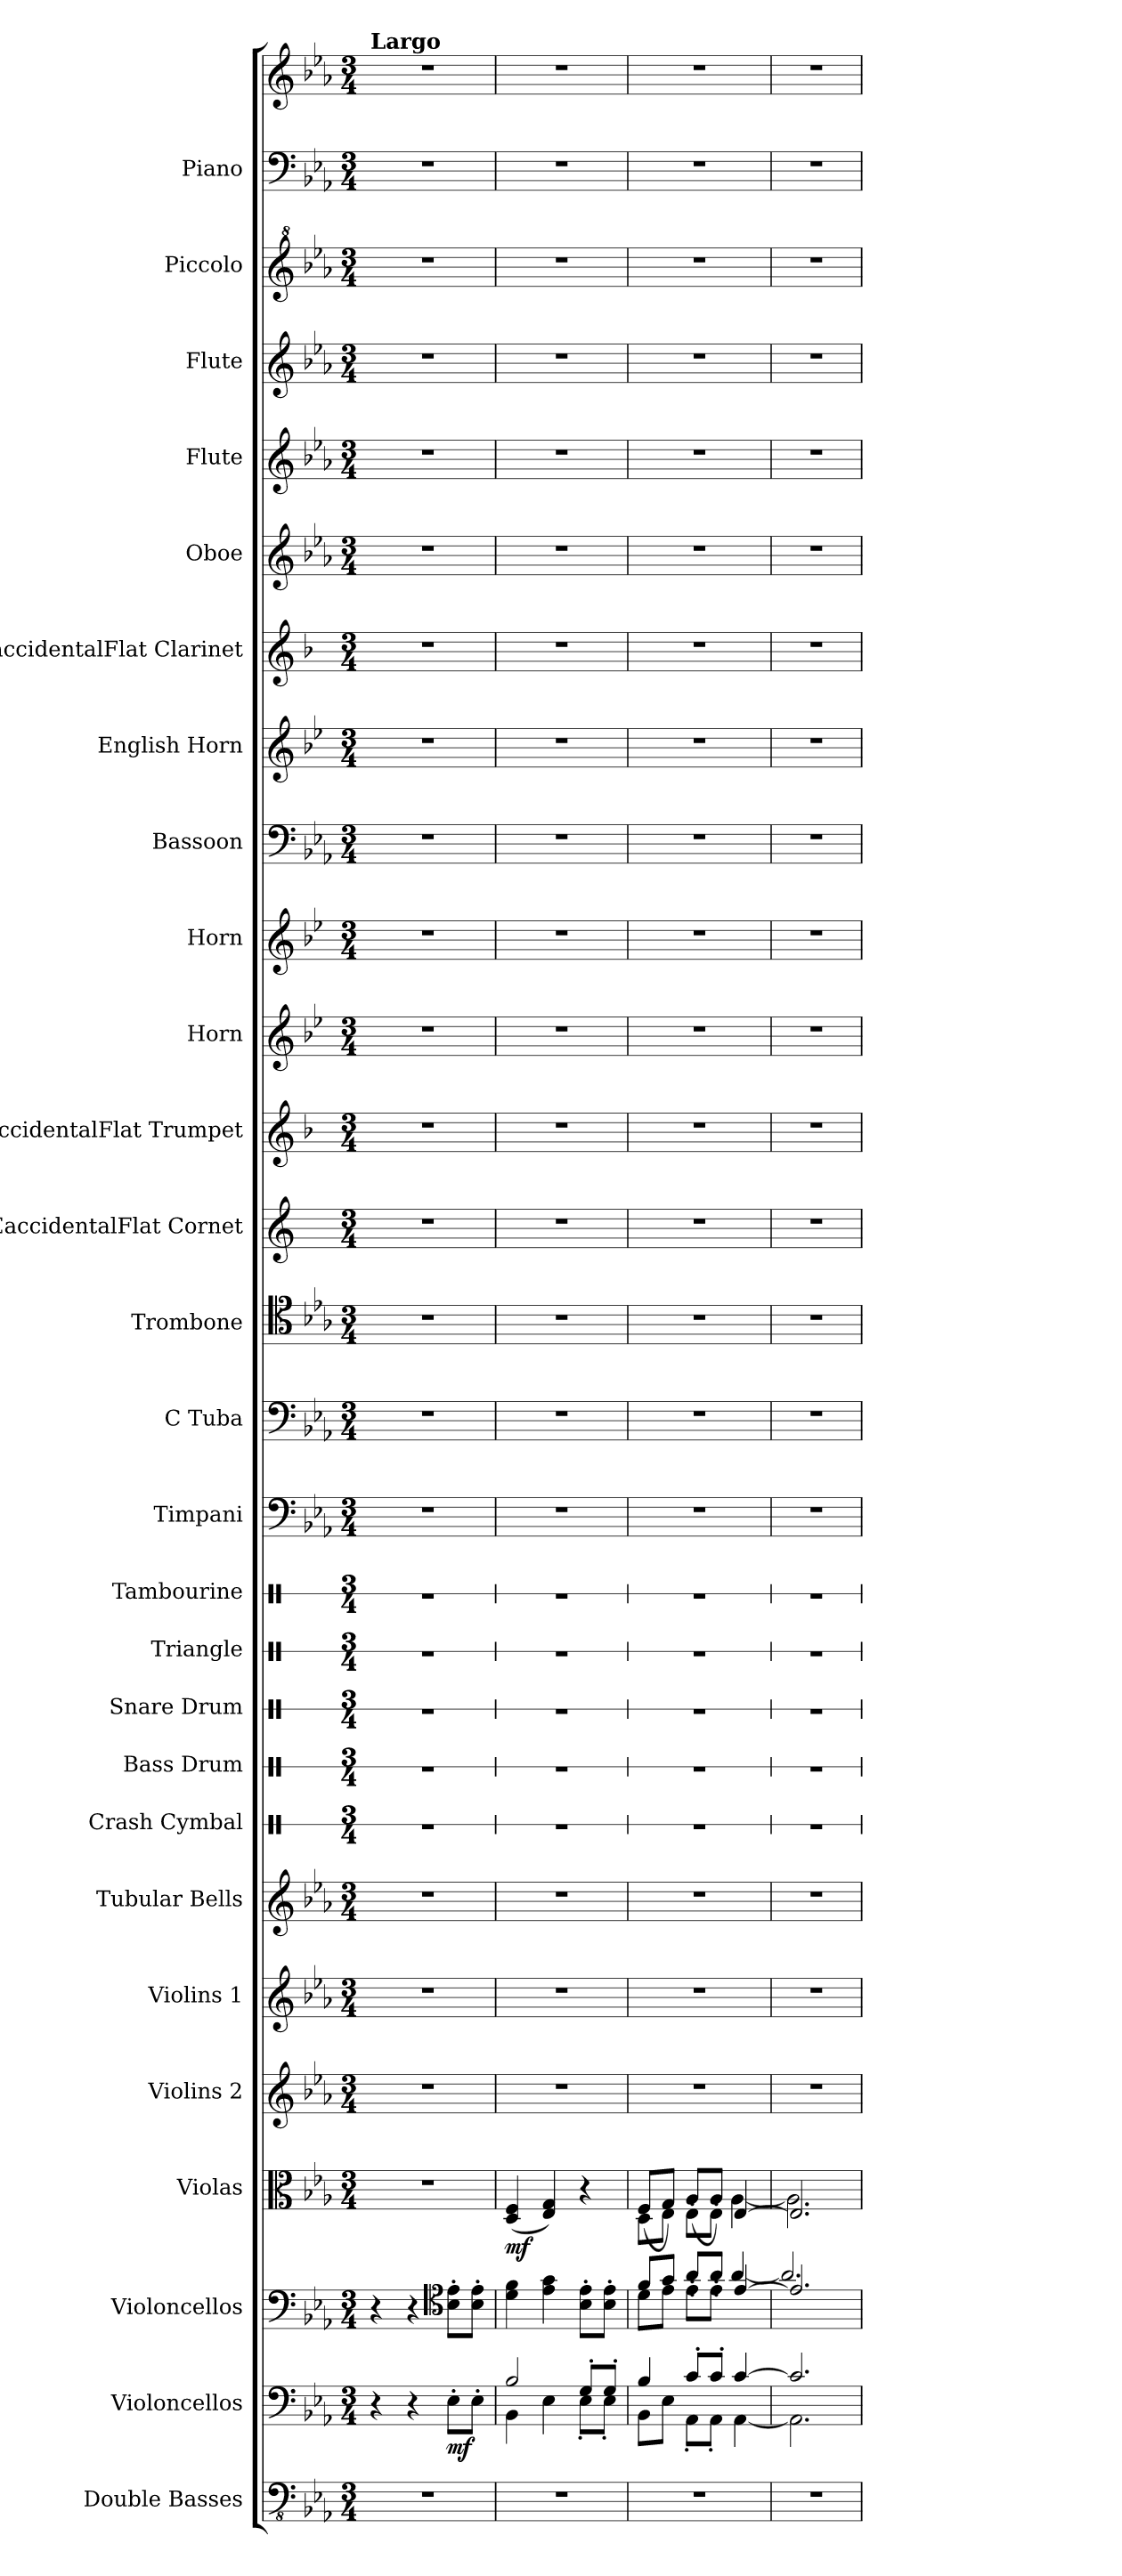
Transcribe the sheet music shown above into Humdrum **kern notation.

**kern	**kern	**dynam	**kern	**dynam	**kern	**dynam	**kern	**kern	**kern	**kern	**kern	**kern	**kern	**kern	**kern	**kern	**kern	**kern	**kern	**kern	**kern	**kern	**kern	**kern	**kern	**kern	**kern	**kern	**kern	**kern
*part27	*part26	*part26	*part25	*part25	*part24	*part24	*part23	*part22	*part21	*part20	*part19	*part18	*part17	*part16	*part15	*part14	*part13	*part12	*part11	*part10	*part9	*part8	*part7	*part6	*part5	*part4	*part3	*part2	*part1	*part1
*staff28	*staff27	*staff27	*staff26	*staff26	*staff25	*staff25	*staff24	*staff23	*staff22	*staff21	*staff20	*staff19	*staff18	*staff17	*staff16	*staff15	*staff14	*staff13	*staff12	*staff11	*staff10	*staff9	*staff8	*staff7	*staff6	*staff5	*staff4	*staff3	*staff2	*staff1
*I"Double Basses	*I"Violoncellos	*	*I"Violoncellos	*	*I"Violas	*	*I"Violins 2	*I"Violins 1	*I"Tubular Bells	*I"Crash Cymbal	*I"Bass Drum	*I"Snare Drum	*I"Triangle	*I"Tambourine	*I"Timpani	*I"C Tuba	*I"Trombone	*I"EaccidentalFlat Cornet	*I"BaccidentalFlat Trumpet	*I"Horn	*I"Horn	*I"Bassoon	*I"English Horn	*I"BaccidentalFlat Clarinet	*I"Oboe	*I"Flute	*I"Flute	*I"Piccolo	*I"Piano	*
*I'Dbs.	*I'Vlcs.	*	*I'Vlcs.	*	*I'Vlas.	*	*I'Vlns. 2	*I'Vlns. 1	*I'Tu. Be.	*I'Cr. Cym.	*I'B. Dr.	*I'Sn. Dr.	*I'Trgl.	*I'Tamb.	*I'Timp.	*I'C Tu.	*I'Trb.	*I'EaccidentalFlat Cnt.	*I'BaccidentalFlat Tpt.	*I'Hn.	*I'Hn.	*I'Bsn.	*I'E. Hn.	*I'BaccidentalFlat Cl.	*I'Ob.	*I'Fl.	*I'Fl.	*I'Picc.	*I'Pno.	*
*	*	*	*	*	*	*	*	*	*	*stria1	*stria1	*stria1	*stria1	*stria1	*	*	*	*	*	*	*	*	*	*	*	*	*	*	*	*
*clefFv4	*clefF4	*	*clefF4	*	*clefC3	*	*clefG2	*clefG2	*clefG2	*clefX	*clefX	*clefX	*clefX	*clefX	*clefF4	*clefF4	*clefC4	*clefG2	*clefG2	*clefG2	*clefG2	*clefF4	*clefG2	*clefG2	*clefG2	*clefG2	*clefG2	*clefG^2	*clefF4	*clefG2
*	*	*	*	*	*	*	*	*	*	*	*	*	*	*	*	*	*	*ITrd-2c-3	*ITrd1c2	*ITrd4c7	*ITrd4c7	*	*ITrd4c7	*ITrd1c2	*	*	*	*ITrd-7c-12	*	*
*k[b-e-a-]	*k[b-e-a-]	*	*k[b-e-a-]	*	*k[b-e-a-]	*	*k[b-e-a-]	*k[b-e-a-]	*k[b-e-a-]	*k[]	*k[]	*k[]	*k[]	*k[]	*k[b-e-a-]	*k[b-e-a-]	*k[b-e-a-]	*k[b-e-a-]	*k[b-e-a-]	*k[b-e-a-]	*k[b-e-a-]	*k[b-e-a-]	*k[b-e-a-]	*k[b-e-a-]	*k[b-e-a-]	*k[b-e-a-]	*k[b-e-a-]	*k[b-e-a-]	*k[b-e-a-]	*k[b-e-a-]
*M3/4	*M3/4	*	*M3/4	*	*M3/4	*	*M3/4	*M3/4	*M3/4	*M3/4	*M3/4	*M3/4	*M3/4	*M3/4	*M3/4	*M3/4	*M3/4	*M3/4	*M3/4	*M3/4	*M3/4	*M3/4	*M3/4	*M3/4	*M3/4	*M3/4	*M3/4	*M3/4	*M3/4	*M3/4
*MM60	*MM60	*	*MM60	*	*MM60	*	*MM60	*MM60	*MM60	*MM60	*MM60	*MM60	*MM60	*MM60	*MM60	*MM60	*MM60	*MM60	*MM60	*MM60	*MM60	*MM60	*MM60	*MM60	*MM60	*MM60	*MM60	*MM60	*MM60	*MM60
=1	=1	=1	=1	=1	=1	=1	=1	=1	=1	=1	=1	=1	=1	=1	=1	=1	=1	=1	=1	=1	=1	=1	=1	=1	=1	=1	=1	=1	=1	=1
!	!	!	!	!	!	!	!	!	!	!	!	!	!	!	!	!	!	!	!	!	!	!	!	!	!	!	!	!	!	!LO:TX:a:B:t=Largo
2.r	4r	.	4r	.	2.r	.	2.r	2.r	2.r	2.r	2.r	2.r	2.r	2.r	2.r	2.r	2.r	2.r	2.r	2.r	2.r	2.r	2.r	2.r	2.r	2.r	2.r	2.r	2.r	2.r
.	4r	.	4r	.	.	.	.	.	.	.	.	.	.	.	.	.	.	.	.	.	.	.	.	.	.	.	.	.	.	.
*	*	*	*clefC4	*	*	*	*	*	*	*	*	*	*	*	*	*	*	*	*	*	*	*	*	*	*	*	*	*	*	*
!	!	!LO:DY:b	!	!LO:DY:b	!	!	!	!	!	!	!	!	!	!	!	!	!	!	!	!	!	!	!	!	!	!	!	!	!	!
!	!	!	!	!LO:DY:n=1:b	!	!	!	!	!	!	!	!	!	!	!	!	!	!	!	!	!	!	!	!	!	!	!	!	!	!
.	8E-'\L	mf	8B-\' 8e-\'L	mf mf	.	.	.	.	.	.	.	.	.	.	.	.	.	.	.	.	.	.	.	.	.	.	.	.	.	.
.	8E-'\J	.	8B-\' 8e-\'J	.	.	.	.	.	.	.	.	.	.	.	.	.	.	.	.	.	.	.	.	.	.	.	.	.	.	.
=2	=2	=2	=2	=2	=2	=2	=2	=2	=2	=2	=2	=2	=2	=2	=2	=2	=2	=2	=2	=2	=2	=2	=2	=2	=2	=2	=2	=2	=2	=2
*	*^	*	*	*	*	*	*	*	*	*	*	*	*	*	*	*	*	*	*	*	*	*	*	*	*	*	*	*	*	*
!	!	!	!	!	!	!	!LO:DY:b	!	!	!	!	!	!	!	!	!	!	!	!	!	!	!	!	!	!	!	!	!	!	!	!
2.r	2B-/	4BB-\	.	4d\ 4f\	.	(4D/ 4F/	mf	2.r	2.r	2.r	2.r	2.r	2.r	2.r	2.r	2.r	2.r	2.r	2.r	2.r	2.r	2.r	2.r	2.r	2.r	2.r	2.r	2.r	2.r	2.r	2.r
.	.	4E-\	.	4e-\ 4g\	.	4E-/ 4G/)	.	.	.	.	.	.	.	.	.	.	.	.	.	.	.	.	.	.	.	.	.	.	.	.	.
.	8G'/L	8E-'\L	.	8B-\' 8e-\'L	.	4r	.	.	.	.	.	.	.	.	.	.	.	.	.	.	.	.	.	.	.	.	.	.	.	.	.
.	8G'/J	8E-'\J	.	8B-\' 8e-\'J	.	.	.	.	.	.	.	.	.	.	.	.	.	.	.	.	.	.	.	.	.	.	.	.	.	.	.
=3	=3	=3	=3	=3	=3	=3	=3	=3	=3	=3	=3	=3	=3	=3	=3	=3	=3	=3	=3	=3	=3	=3	=3	=3	=3	=3	=3	=3	=3	=3	=3
*	*	*	*	*^	*	*^	*	*	*	*	*	*	*	*	*	*	*	*	*	*	*	*	*	*	*	*	*	*	*	*	*
2.r	4B-/	8BB-\L	.	8d\L	8f/L	.	8D\L	(8F/L	.	2.r	2.r	2.r	2.r	2.r	2.r	2.r	2.r	2.r	2.r	2.r	2.r	2.r	2.r	2.r	2.r	2.r	2.r	2.r	2.r	2.r	2.r	2.r	2.r
.	.	8E-\J	.	8e-\J	8g/J	.	8E-\J	8G/J)	.	.	.	.	.	.	.	.	.	.	.	.	.	.	.	.	.	.	.	.	.	.	.	.	.
.	8c'/L	8AA-'\L	.	8e-'\L	8a-'/L	.	8E-'\L	(8A-'/L	.	.	.	.	.	.	.	.	.	.	.	.	.	.	.	.	.	.	.	.	.	.	.	.	.
.	8c'/J	8AA-'\J	.	8e-'\J	8a-'/J	.	8E-'\J	8A-'/J)	.	.	.	.	.	.	.	.	.	.	.	.	.	.	.	.	.	.	.	.	.	.	.	.	.
.	[4c/	[4AA-\	.	[4e-/	[4a-/	.	[4E-/	[4A-\	.	.	.	.	.	.	.	.	.	.	.	.	.	.	.	.	.	.	.	.	.	.	.	.	.
=4	=4	=4	=4	=4	=4	=4	=4	=4	=4	=4	=4	=4	=4	=4	=4	=4	=4	=4	=4	=4	=4	=4	=4	=4	=4	=4	=4	=4	=4	=4	=4	=4	=4
2.r	2.c/]	2.AA-\]	.	2.e-/]	2.a-/]	.	2.E-/]	2.A-\]	.	2.r	2.r	2.r	2.r	2.r	2.r	2.r	2.r	2.r	2.r	2.r	2.r	2.r	2.r	2.r	2.r	2.r	2.r	2.r	2.r	2.r	2.r	2.r	2.r
*	*v	*v	*	*	*	*	*v	*v	*	*	*	*	*	*	*	*	*	*	*	*	*	*	*	*	*	*	*	*	*	*	*	*	*
*	*	*	*v	*v	*	*	*	*	*	*	*	*	*	*	*	*	*	*	*	*	*	*	*	*	*	*	*	*	*	*	*
=	=	=	=	=	=	=	=	=	=	=	=	=	=	=	=	=	=	=	=	=	=	=	=	=	=	=	=	=	=	=
*-	*-	*-	*-	*-	*-	*-	*-	*-	*-	*-	*-	*-	*-	*-	*-	*-	*-	*-	*-	*-	*-	*-	*-	*-	*-	*-	*-	*-	*-	*-
